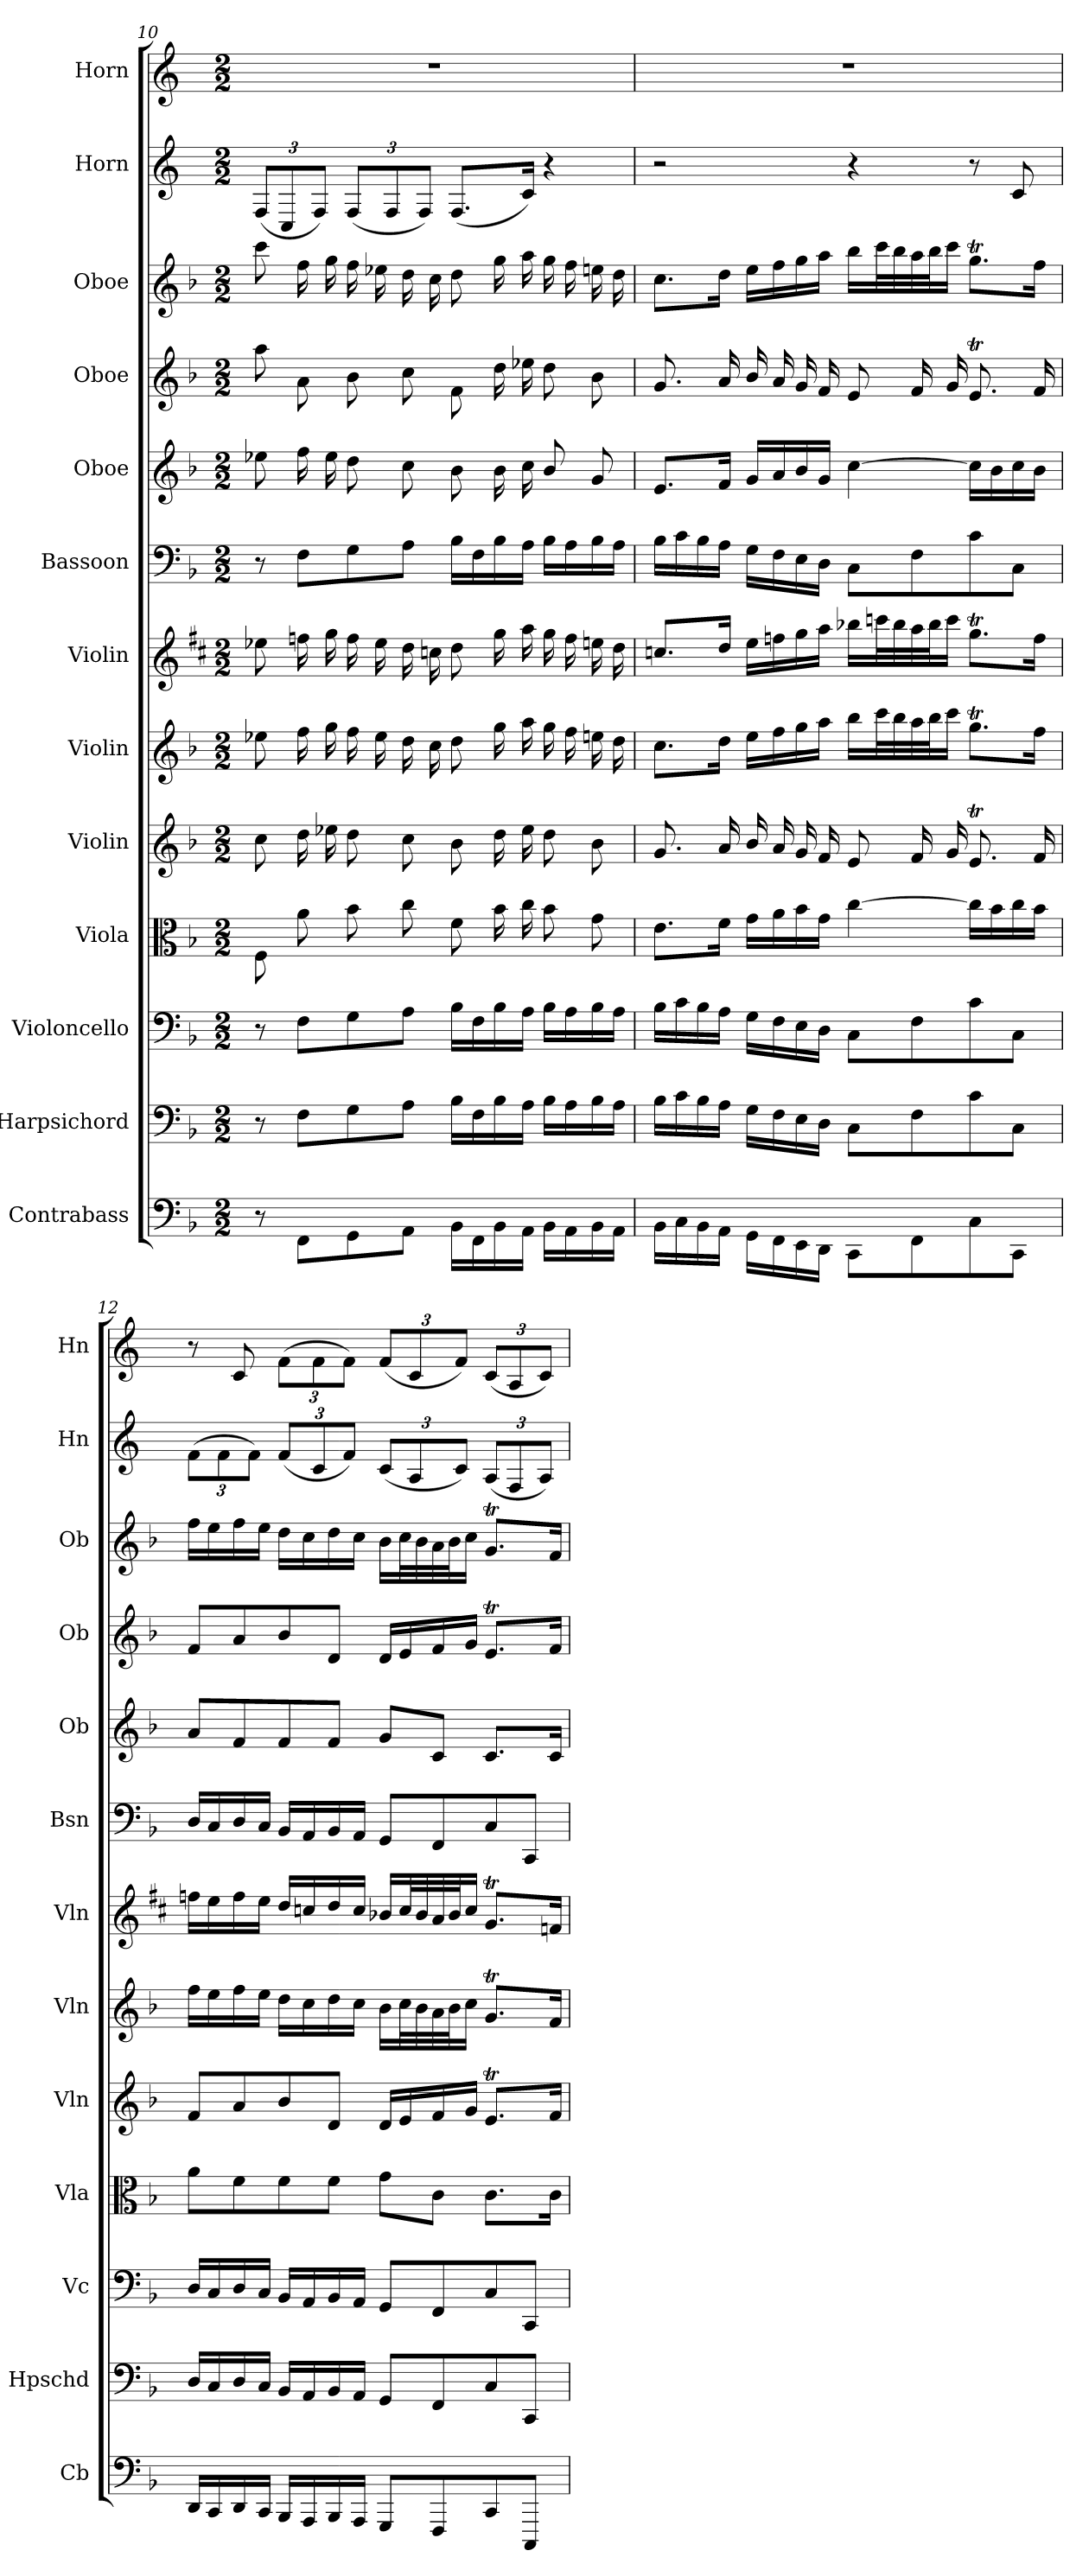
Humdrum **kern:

**kern	**kern	**kern	**kern	**kern	**kern	**kern	**kern	**kern	**kern	**kern	**kern	**kern
*part13	*part12	*part11	*part10	*part9	*part8	*part7	*part6	*part5	*part4	*part3	*part2	*part1
*staff13	*staff12	*staff11	*staff10	*staff9	*staff8	*staff7	*staff6	*staff5	*staff4	*staff3	*staff2	*staff1
*I"Contrabass	*I"Harpsichord	*I"Violoncello	*I"Viola	*I"Violin	*I"Violin	*I"Violin	*I"Bassoon	*I"Oboe	*I"Oboe	*I"Oboe	*I"Horn	*I"Horn
*I'Cb	*I'Hpschd	*I'Vc	*I'Vla	*I'Vln	*I'Vln	*I'Vln	*I'Bsn	*I'Ob	*I'Ob	*I'Ob	*I'Hn	*I'Hn
*clefF4	*clefF4	*clefF4	*clefC3	*clefG2	*clefG2	*clefG2	*clefF4	*clefG2	*clefG2	*clefG2	*clefG2	*clefG2
*ITrd7c12	*	*	*	*	*	*	*	*	*	*	*ITrd4c7	*ITrd4c7
*k[b-]	*k[b-]	*k[b-]	*k[b-]	*k[b-]	*k[b-]	*k[f#c#]	*k[b-]	*k[b-]	*k[b-]	*k[b-]	*k[b-]	*k[b-]
*F:	*F:	*F:	*F:	*F:	*F:	*D:	*F:	*F:	*F:	*F:	*F:	*F:
*M2/2	*M2/2	*M2/2	*M2/2	*M2/2	*M2/2	*M2/2	*M2/2	*M2/2	*M2/2	*M2/2	*M2/2	*M2/2
*	*	*	*	*	*	*	*	*	*	*	*Xbrackettup	*
=10	=10	=10	=10	=10	=10	=10	=10	=10	=10	=10	=10	=10
8r	8r	8r	8F\	8cc\	8ee-X\	8ee-X\	8r	8ee-X\	8aa\	8ccc\	(12BB-/L	1r
.	.	.	.	.	.	.	.	.	.	.	12FF/	.
8FFF\L	8F\L	8F\L	8a\	16dd\	16ff\	16ffn\	8F\L	16ff\	8a\	16ff\	.	.
.	.	.	.	.	.	.	.	.	.	.	12BB-/J)	.
.	.	.	.	16ee-X\	16gg\	16gg\	.	16ee-\	.	16gg\	.	.
8GGG\	8G\	8G\	8b-\	8dd\	16ff\	16ff\	8G\	8dd\	8b-\	16ff\	(12BB-/L	.
.	.	.	.	.	16ee-\	16ee-\	.	.	.	16ee-X\	.	.
.	.	.	.	.	.	.	.	.	.	.	12BB-/	.
8AAA\J	8A\J	8A\J	8cc\	8cc\	16dd\	16dd\	8A\J	8cc\	8cc\	16dd\	.	.
.	.	.	.	.	.	.	.	.	.	.	12BB-/J)	.
.	.	.	.	.	16cc\	16ccn\	.	.	.	16cc\	.	.
16BBB-\LL	16B-\LL	16B-\LL	8f\	8b-\	8dd\	8dd\	16B-\LL	8b-\	8f\	8dd\	(8.BB-/L	.
16FFF\	16F\	16F\	.	.	.	.	16F\	.	.	.	.	.
16BBB-\	16B-\	16B-\	16b-\	16dd\	16gg\	16gg\	16B-\	16b-\	16dd\	16gg\	.	.
16AAA\JJ	16A\JJ	16A\JJ	16cc\	16ee-\	16aa\	16aa\	16A\JJ	16cc\	16ee-X\	16aa\	16F/Jk)	.
16BBB-\LL	16B-\LL	16B-\LL	8b-\	8dd\	16gg\	16gg\	16B-\LL	8b-/	8dd\	16gg\	4r	.
16AAA\	16A\	16A\	.	.	16ff\	16ff\	16A\	.	.	16ff\	.	.
16BBB-\	16B-\	16B-\	8g\	8b-\	16een\	16een\	16B-\	8g/	8b-\	16een\	.	.
16AAA\JJ	16A\JJ	16A\JJ	.	.	16dd\	16dd\	16A\JJ	.	.	16dd\	.	.
=11	=11	=11	=11	=11	=11	=11	=11	=11	=11	=11	=11	=11
16BBB-\LL	16B-\LL	16B-\LL	8.e\L	8.g/	8.cc\L	8.ccn/L	16B-\LL	8.e/L	8.g/	8.cc\L	2r	1r
16CC\	16c\	16c\	.	.	.	.	16c\	.	.	.	.	.
16BBB-\	16B-\	16B-\	.	.	.	.	16B-\	.	.	.	.	.
16AAA\JJ	16A\JJ	16A\JJ	16f\Jk	16a/	16dd\Jk	16dd/Jk	16A\JJ	16f/Jk	16a/	16dd\Jk	.	.
16GGG\LL	16G\LL	16G\LL	16g\LL	16b-/	16ee\LL	16ee\LL	16G\LL	16g/LL	16b-/	16ee\LL	.	.
16FFF\	16F\	16F\	16a\	16a/	16ff\	16ffn\	16F\	16a/	16a/	16ff\	.	.
16EEE\	16E\	16E\	16b-\	16g/	16gg\	16gg\	16E\	16b-/	16g/	16gg\	.	.
16DDD\JJ	16D\JJ	16D\JJ	16g\JJ	16f/	16aa\JJ	16aa\JJ	16D\JJ	16g/JJ	16f/	16aa\JJ	.	.
8CCC\L	8C\L	8C\L	[4cc\	8e/	16bb-\LL	16bb-X\LL	8C\L	[4cc\	8e/	16bb-\LL	4r	.
.	.	.	.	.	32ccc\L	32cccn\L	.	.	.	32ccc\L	.	.
.	.	.	.	.	32bb-\	32bb-\	.	.	.	32bb-\	.	.
8FFF\	8F\	8F\	.	16f/	32aa\	32aa\	8F\	.	16f/	32aa\	.	.
.	.	.	.	.	32bb-\J	32bb-\J	.	.	.	32bb-\J	.	.
.	.	.	.	16g/	16ccc\JJ	16ccc\JJ	.	.	16g/	16ccc\JJ	.	.
8CC\	8c\	8c\	16cc\LL]	8.et/	8.ggT\L	8.ggT\L	8c\	16cc\LL]	8.et/	8.ggT\L	8r	.
.	.	.	16b-\	.	.	.	.	16b-\	.	.	.	.
8CCC\J	8C\J	8C\J	16cc\	.	.	.	8C\J	16cc\	.	.	8F/	.
.	.	.	16b-\JJ	16f/	16ff\Jk	16ff\Jk	.	16b-\JJ	16f/	16ff\Jk	.	.
=12	=12	=12	=12	=12	=12	=12	=12	=12	=12	=12	=12	=12
16DDD/LL	16D/LL	16D/LL	8a\L	8f/L	16ff\LL	16ffn\LL	16D/LL	8a/L	8f/L	16ff\LL	(12B-\L	8r
16CCC/	16C/	16C/	.	.	16ee\	16ee\	16C/	.	.	16ee\	.	.
.	.	.	.	.	.	.	.	.	.	.	12B-\	.
16DDD/	16D/	16D/	8f\	8a/	16ff\	16ff\	16D/	8f/	8a/	16ff\	.	8F/
.	.	.	.	.	.	.	.	.	.	.	12B-\J)	.
16CCC/JJ	16C/JJ	16C/JJ	.	.	16ee\JJ	16ee\JJ	16C/JJ	.	.	16ee\JJ	.	.
*	*	*	*	*	*	*	*	*	*	*	*	*Xbrackettup
16BBBB-/LL	16BB-/LL	16BB-/LL	8f\	8b-/	16dd\LL	16dd/LL	16BB-/LL	8f/	8b-/	16dd\LL	(12B-/L	(12B-\L
16AAAA/	16AA/	16AA/	.	.	16cc\	16ccn/	16AA/	.	.	16cc\	.	.
.	.	.	.	.	.	.	.	.	.	.	12F/	12B-\
16BBBB-/	16BB-/	16BB-/	8f\J	8d/J	16dd\	16dd/	16BB-/	8f/J	8d/J	16dd\	.	.
.	.	.	.	.	.	.	.	.	.	.	12B-/J)	12B-\J)
16AAAA/JJ	16AA/JJ	16AA/JJ	.	.	16cc\JJ	16cc/JJ	16AA/JJ	.	.	16cc\JJ	.	.
8GGGG/L	8GG/L	8GG/L	8g\L	16d/LL	16b-\LL	16b-X/LL	8GG/L	8g/L	16d/LL	16b-\LL	(12F/L	(12B-/L
.	.	.	.	16e/	32cc\L	32cc/L	.	.	16e/	32cc\L	.	.
.	.	.	.	.	.	.	.	.	.	.	12D/	12F/
.	.	.	.	.	32b-\	32b-/	.	.	.	32b-\	.	.
8FFFF/	8FF/	8FF/	8c\J	16f/	32a\	32a/	8FF/	8c/J	16f/	32a\	.	.
.	.	.	.	.	32b-\J	32b-/J	.	.	.	32b-\J	.	.
.	.	.	.	.	.	.	.	.	.	.	12F/J)	12B-/J)
.	.	.	.	16g/JJ	16cc\JJ	16cc/JJ	.	.	16g/JJ	16cc\JJ	.	.
8CCC/	8C/	8C/	8.c\L	8.et/L	8.gT/L	8.gT/L	8C/	8.c/L	8.et/L	8.gT/L	(12D/L	(12F/L
.	.	.	.	.	.	.	.	.	.	.	12BB-/	12D/
8CCCC/J	8CC/J	8CC/J	.	.	.	.	8CC/J	.	.	.	.	.
.	.	.	.	.	.	.	.	.	.	.	12D/J)	12F/J)
.	.	.	16c\Jk	16f/Jk	16f/Jk	16fn/Jk	.	16c/Jk	16f/Jk	16f/Jk	.	.
=	=	=	=	=	=	=	=	=	=	=	=	=
*-	*-	*-	*-	*-	*-	*-	*-	*-	*-	*-	*-	*-
